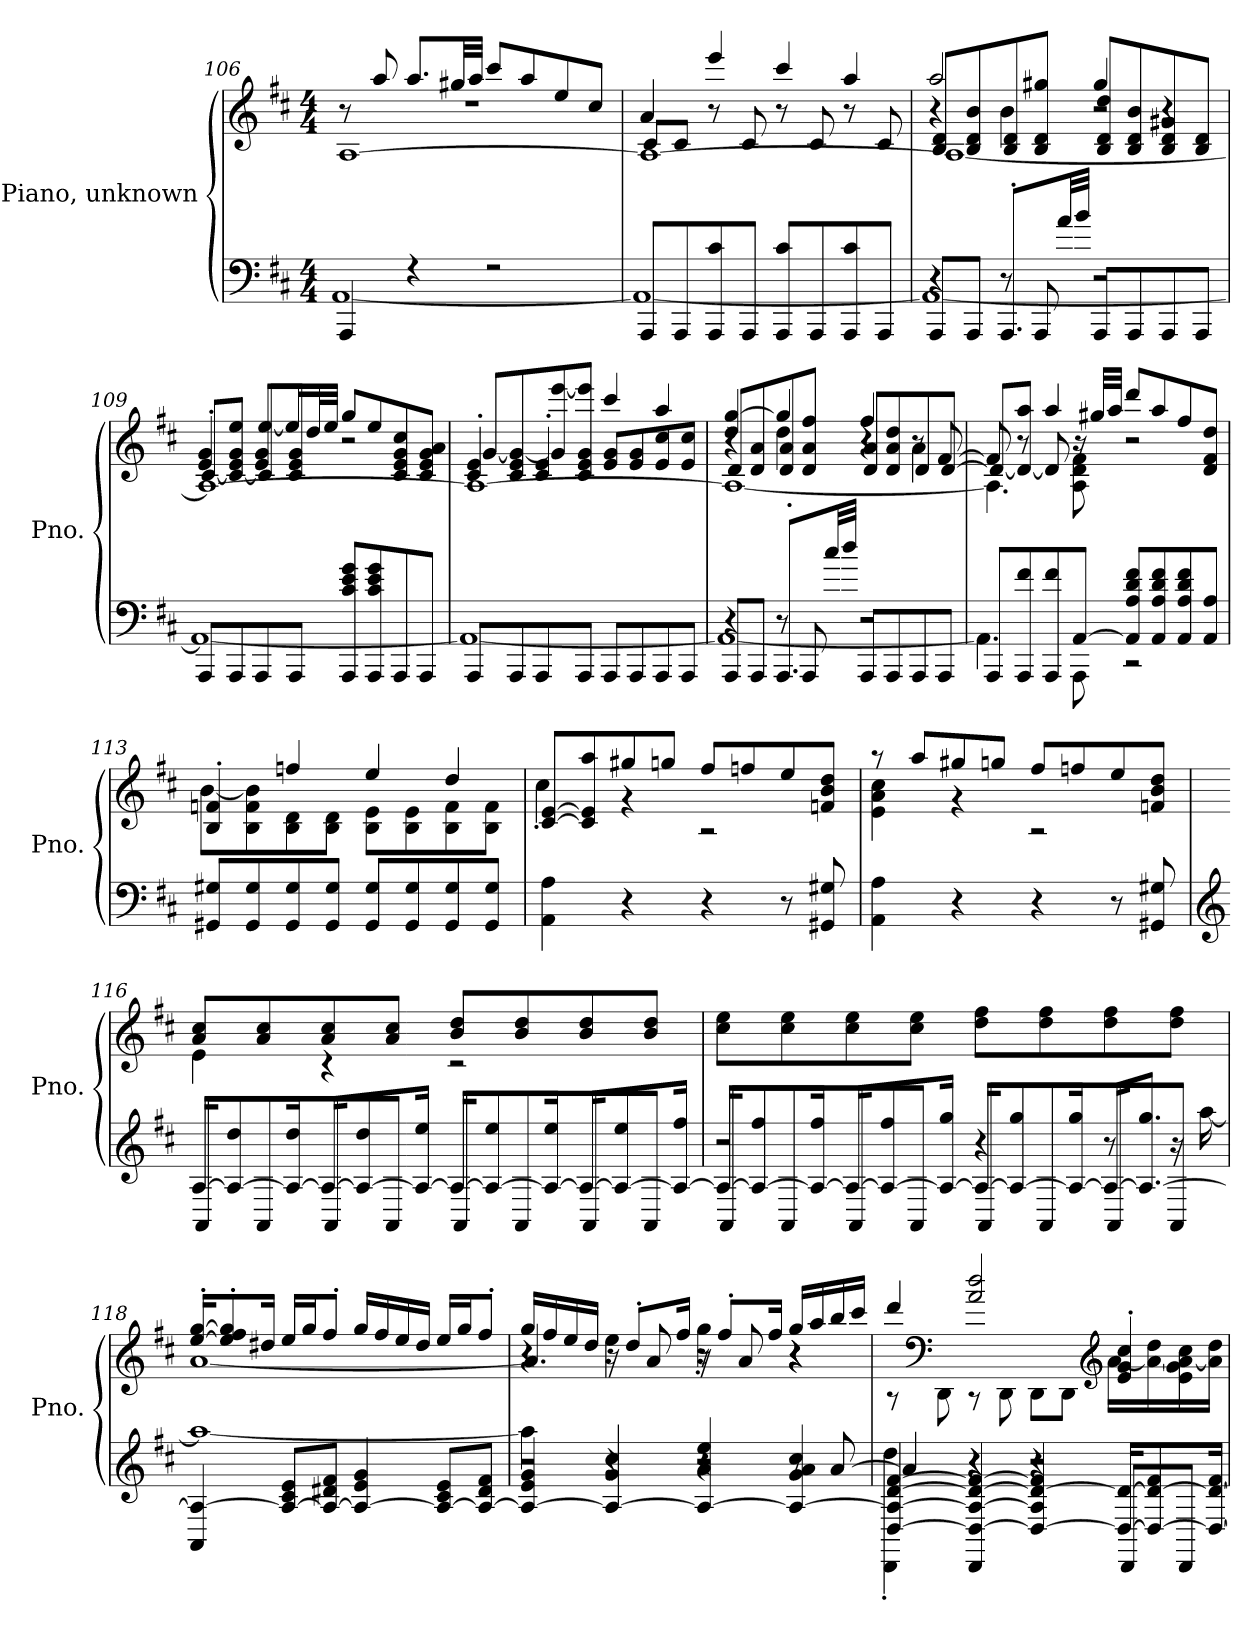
**kern	**kern
*part1	*part1
*staff2	*staff1
*I"Piano, unknown	*
*I'Pno.	*
*clefF4	*clefG2
*k[f#c#]	*k[f#c#]
*M4/4	*M4/4
=106	=106
*^	*^
*	*	*	*^
4AAA/	[1AA	1r	8r	[1A
.	.	.	8aa/	.
4r	.	.	8.aa/L	.
.	.	.	32gg#X/LL	.
.	.	.	32aa/JJJ	.
2r	.	.	8ccc#/L	.
.	.	.	8aa/	.
.	.	.	8ee/	.
.	.	.	8cc#/J	.
=107	=107	=107	=107	=107
8AAA/L	1AA_	4a/	8c#/L	1A_
8AAA/	.	.	8c#/J	.
8AAA/ 8c#/	.	4eee/	8r	.
8AAA/J	.	.	8c#/	.
8AAA/ 8c#/L	.	4ccc#/	8r	.
8AAA/	.	.	8c#/	.
8AAA/ 8c#/	.	4aa/	8r	.
8AAA/J	.	.	8c#/	.
!!LO:LB:g=z
=108	=108	=108	=108	=108
*	*^	*	*	*^
8AAA/L	1AA_	4r	2aa/	4r	8B/ 8d/L	1A_
8AAA/J	.	.	.	.	8B/ 8d/ 8b/	.
8.AAA'/L	.	8r	.	4b\	8B/ 8d/	.
.	.	8AAA/	.	.	8B/ 8d/ 8gg#X/J	.
32a/LL	.	.	.	.	.	.
32b/JJJ	.	.	.	.	.	.
8AAA/L	.	2r	4gg#/	2r	8B/ 8d/ 8dd/L	.
8AAA/	.	.	.	.	8B/ 8d/ 8b/	.
8AAA/	.	.	4r	.	8B/ 8d/ 8g#X/	.
8AAA/J	.	.	.	.	8B/ 8d/J	.
*	*v	*v	*	*	*	*
*	*	*	*	*v	*v
=109	=109	=109	=109	=109
8AAA/L	1AA_	4e/' 4g/'	[8c#/L	1A_
8AAA/	.	.	8c#/_ 8e/ 8g/ 8ee/J	.
8AAA/	.	8e/ 8g/L	8c#/] [8ee/L	.
8AAA/J	.	8c#/ 8e/ 8g/J	16ee/L]	.
.	.	.	32dd/L	.
.	.	.	32ee/JJJ	.
8AAA/ 8c#/ 8e/ 8g/L	.	2r	8gg/L	.
8AAA/ 8c#/ 8e/ 8g/	.	.	8ee/	.
8AAA/	.	.	8c#/ 8e/ 8g/ 8cc#/	.
8AAA/J	.	.	8c#/ 8e/ 8g/ 8a/J	.
=110	=110	=110	=110	=110
8AAA/L	1AA_	4c#/' 4e/'	[8g/L	1A_
8AAA/	.	.	8c#/ 8e/ 8g/_	.
8AAA/	.	4c#/' 4e/'	8g/] [8eee/	.
8AAA/J	.	.	8c#/ 8e/ 8g/ 8eee/]J	.
8AAA/L	.	4ccc#/	8e/ 8g/L	.
8AAA/	.	.	8e/ 8g/	.
8AAA/	.	4aa/	8e/ 8cc#/	.
8AAA/J	.	.	8e/ 8cc#/J	.
!!LO:LB:g=z
=111	=111	=111	=111	=111
*	*^	*	*	*^
8AAA/L	1AA_	4r	4dd/ [4gg/	4r	8d/L	1A_
8AAA/J	.	.	.	.	8d/ 8a/	.
8.AAA'/L	.	8r	4gg/]	4dd\	8d/ 8a/	.
.	.	8AAA/	.	.	8d/ 8a/ 8ff#/J	.
32cc#/LL	.	.	.	.	.	.
32dd/JJJ	.	.	.	.	.	.
8AAA/L	.	2r	4ff#/	4r	8d/ 8a/L	.
8AAA/	.	.	.	.	8d/ 8a/ 8dd/	.
8AAA/	.	.	8r	4a\	8d/	.
8AAA/J	.	.	[8f#/	.	[8d/J	.
*	*v	*v	*	*	*	*
*	*	*	*	*v	*v
=112	=112	=112	=112	=112
8AAA/L	4.AA\]	8f#/]	8d/L_	4.A\]
8AAA/ 8f#/	.	8r	8d/_ 8aa/J	.
8AAA/ 8f#/	.	4aa/	8d/]	.
[8AA/J	8AAA\	.	16r	8A\ 8d\ 8f#\
.	.	.	32gg#X/LLL	.
.	.	.	32aa/JJJ	.
8AA/] 8A/ 8d/ 8f#/L	2r	2r	8ddd/L	2r
8AA/ 8A/ 8d/ 8f#/	.	.	8aa/	.
8AA/ 8A/ 8d/ 8f#/	.	.	8ff#/	.
8AA/ 8A/J	.	.	8d/ 8f#/ 8dd/J	.
*v	*v	*	*	*
*	*	*v	*v
=113	=113	=113
8GG#X/ 8G#X/L	4B/' 4fn/'	[8b\L
8GG#/ 8G#/	.	8B\ 8f\ 8b\]
8GG#/ 8G#/	4ffn/	8B\ 8d\
8GG#/ 8G#/J	.	8B\ 8d\J
8GG#/ 8G#/L	4ee/	8B\ 8e\L
8GG#/ 8G#/	.	8B\ 8e\
8GG#/ 8G#/	4dd/	8B\ 8f\
8GG#/ 8G#/J	.	8B\ 8f\J
!!LO:LB:g=z	!!
=114	=114	=114
4AA\ 4A\	[8c#/ [8e/L	4cc#'\
.	8c#/] 8e/] 8aa/	.
4r	8gg#X/	4r
.	8ggn/J	.
4r	8ff#/L	2r
.	8ffn/	.
8r	8ee/	.
8GG#X/ 8G#X/	8fn/ 8b/ 8dd/J	.
=115	=115	=115
4AA\ 4A\	8r	4e\ 4a\ 4cc#\
.	8aa/L	.
4r	8gg#X/	4r
.	8ggn/J	.
4r	8ff#/L	2r
.	8ffn/	.
8r	8ee/	.
8GG#X/ 8G#X/	8fn/ 8b/ 8dd/J	.
!!LO:LB:g=z	!!
=116	=116	=116
*clefG2	*	*
*^	*	*
[16A/KL	8AA/L	8a/ 8cc#/L	4e\
8A/_ 8dd/	.	.	.
.	8AA/	8a/ 8cc#/	.
16A/_ 16dd/Jk	.	.	.
16A/KL_	8AA/	8a/ 8cc#/	4r
8A/_ 8dd/	.	.	.
.	8AA/J	8a/ 8cc#/J	.
16A/_ 16ee/Jk	.	.	.
16A/KL_	8AA/L	8b/ 8dd/L	2r
8A/_ 8ee/	.	.	.
.	8AA/	8b/ 8dd/	.
16A/_ 16ee/Jk	.	.	.
16A/KL_	8AA/	8b/ 8dd/	.
8A/_ 8ee/	.	.	.
.	8AA/J	8b/ 8dd/J	.
16A/_ 16ff#/Jk	.	.	.
*	*	*v	*v
!!LO:PB:g=z
=117	=117	=117
*	*^	*
16A/KL_	2r	8AA/L	8cc#\ 8ee\L
8A/_ 8ff#/	.	.	.
.	.	8AA/	8cc#\ 8ee\
16A/_ 16ff#/Jk	.	.	.
16A/KL_	.	8AA/	8cc#\ 8ee\
8A/_ 8ff#/	.	.	.
.	.	8AA/J	8cc#\ 8ee\J
16A/_ 16gg/Jk	.	.	.
16A/KL_	4r	8AA/L	8dd\ 8ff#\L
8A/_ 8gg/	.	.	.
.	.	8AA/	8dd\ 8ff#\
16A/_ 16gg/Jk	.	.	.
16A/KL_	8r	8AA/	8dd\ 8ff#\
8.A/_ 8.gg/J	.	.	.
.	16r	8AA/J	8dd\ 8ff#\J
.	[16aa\	.	.
*	*v	*v	*
=118	=118	=118
*	*	*^
4AA/ 4A/_	1aa_	[16ee/' [16gg/'KL	[1a
.	.	8ee/]' 8ff#/' 8gg/]'	.
.	.	16dd#X/Jk	.
8A/_ 8c#/ 8e/L	.	16ee/LL	.
.	.	16gg/J	.
8A/_ 8d#X/ 8f#/J	.	8ff#'/J	.
4A/_ 4e/ 4g/	.	16gg/LL	.
.	.	16ff#/	.
.	.	16ee/	.
.	.	16dd#/JJ	.
8A/_ 8c#/ 8e/L	.	16ee/LL	.
.	.	16gg/J	.
8A/_ 8d#/ 8f#/J	.	8ff#'/J	.
!!LO:LB:g=z
=119	=119	=119	=119
*	*^	*	*^
4A/_ 4e/ 4g/	4aa\]	2r	16gg/LL	4r	4.a/]
.	.	.	16ff#/	.	.
.	.	.	16ee/	.	.
.	.	.	16dd/JJ	.	.
4A/_ 4g/ 4cc#/	4r	.	16r	4ee\	.
.	.	.	8dd'/L	.	.
.	.	.	.	.	8a/
.	.	.	16ff#/Jk	.	.
4A/_ 4a/ 4ee/	2r	4r	16r	4gg'\	8r
.	.	.	8ff#'/L	.	.
.	.	.	.	.	8a/
.	.	.	16ff#/Jk	.	.
4A/_ 4g/ 4a/ 4cc#/	.	8r	16gg/LL	4r	4r
.	.	.	16aa/	.	.
.	.	[8a/	16bb/	.	.
.	.	.	16ccc#/JJ	.	.
*	*	*	*	*v	*v
=120	=120	=120	=120	=120
[4D/ 4A/_ [4d/ [4f#/	4DD\' 4dd\'	4a/]	4ddd/	8r
*	*	*	*clefF4	*
.	.	.	.	8DD\
4DD/ 4D/_ 4A/_ 4d/_ 4f#/_	4r	4r	2a/ 2dd/	8r
.	.	.	.	8DD\
4D/_ 4A/] 4d/_ 4f#/]	2r	4r	.	8DD\L
.	.	.	.	8DD\J
*	*	*	*clefG2	*
16D/_ 16d/_KL	.	8DD/L	4e/' 4g/' 4cc#/'	[16a\LL
8D/_ 8d/_ 8f#/	.	.	.	16a\_ 16dd\
.	.	8DD/J	.	16e\ 16g\ 16a\_ 16cc#\
16D/_ 16d/_ 16f#/Jk	.	.	.	16a\] 16dd\JJ
*v	*v	*v	*	*
*	*v	*v
=	=
*-	*-
